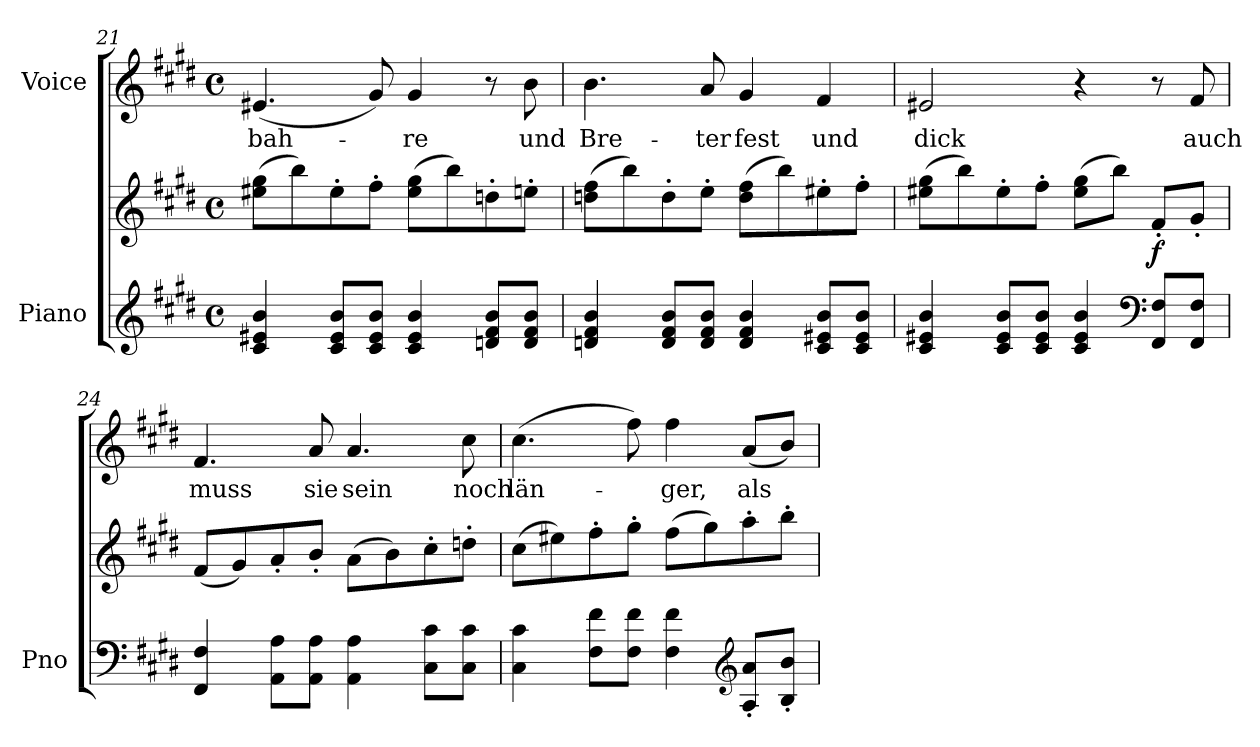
**kern	**kern	**dynam	**kern	**text
*part2	*part2	*part2	*part1	*part1
*staff3	*staff2	*staff2/3	*staff1	*staff1
*I"Piano	*	*	*I"Voice	*
*I'Pno	*	*	*	*
!!LO:PB:g=z
*clefG2	*clefG2	*	*clefG2	*
*k[f#c#g#d#]	*k[f#c#g#d#]	*	*k[f#c#g#d#]	*
*M4/4	*M4/4	*	*M4/4	*
*met(c)	*met(c)	*	*met(c)	*
=21	=21	=21	=21	=21
!	!	!	!	!LO:LY:b
4c#/ 4e#X/ 4b/	(8ee#X\ 8gg#\L	.	(4.e#X/	-bah-
.	8bb\)	.	.	.
8c#/ 8e#/ 8b/L	8ee#'\	.	.	.
8c#/ 8e#/ 8b/J	8ff#'\J	.	8g#/)	.
!	!	!	!	!LO:LY:b
4c#/ 4e#/ 4b/	(8ee#\ 8gg#\L	.	4g#/	-re
.	8bb\)	.	.	.
8dn/ 8f#/ 8b/L	8ddn'\	.	8r	.
!	!	!	!	!LO:LY:b
8d/ 8f#/ 8b/J	8een'\J	.	8b\	und
=22	=22	=22	=22	=22
!	!	!	!	!LO:LY:b
4dn/ 4f#/ 4b/	(8ddn\ 8ff#\L	.	4.b\	Bre-
.	8bb\)	.	.	.
8d/ 8f#/ 8b/L	8dd'\	.	.	.
!	!	!	!	!LO:LY:b
8d/ 8f#/ 8b/J	8ee'\J	.	8a/	-ter
!	!	!	!	!LO:LY:b
4d/ 4f#/ 4b/	(8dd\ 8ff#\L	.	4g#/	fest
.	8bb\)	.	.	.
!	!	!	!	!LO:LY:b
8c#/ 8e#X/ 8b/L	8ee#X'\	.	4f#/	und
8c#/ 8e#/ 8b/J	8ff#'\J	.	.	.
=23	=23	=23	=23	=23
!	!	!	!	!LO:LY:b
4c#/ 4e#X/ 4b/	(8ee#X\ 8gg#\L	.	2e#X/	dick
.	8bb\)	.	.	.
8c#/ 8e#/ 8b/L	8ee#'\	.	.	.
8c#/ 8e#/ 8b/J	8ff#'\J	.	.	.
4c#/ 4e#/ 4b/	(8ee#\ 8gg#\L	.	4r	.
.	8bb\J)	.	.	.
*clefF4	*	*	*	*
!	!	!LO:DY:b	!	!
8FF#/ 8F#/L	8f#'/L	f	8r	.
!	!	!	!	!LO:LY:b
8FF#/ 8F#/J	8g#'/J	.	8f#/	auch
=24	=24	=24	=24	=24
!	!	!	!	!LO:LY:b
4FF#/ 4F#/	(8f#/L	.	4.f#/	muss
.	8g#/)	.	.	.
8AA\ 8A\L	8a'/	.	.	.
!	!	!	!	!LO:LY:b
8AA\ 8A\J	8b'/J	.	8a/	sie
!	!	!	!	!LO:LY:b
4AA\ 4A\	(8a\L	.	4.a/	sein
.	8b\)	.	.	.
8C#\ 8c#\L	8cc#'\	.	.	.
!	!	!	!	!LO:LY:b
8C#\ 8c#\J	8ddn'\J	.	8cc#\	noch
!!LO:LB:g=z
=25	=25	=25	=25	=25
!	!	!	!	!LO:LY:b
4C#\ 4c#\	(8cc#\L	.	(4.cc#\	län-
.	8ee#X\)	.	.	.
8F#\ 8f#\L	8ff#'\	.	.	.
8F#\ 8f#\J	8gg#'\J	.	8ff#\)	.
!	!	!	!	!LO:LY:b
4F#\ 4f#\	(8ff#\L	.	4ff#\	-ger,
.	8gg#\)	.	.	.
*clefG2	*	*	*	*
!	!	!	!	!LO:LY:b
8A/' 8a/'L	8aa'\	.	(8a/L	als
8B/' 8b/'J	8bb'\J	.	8b/J)	.
=	=	=	=	=
*-	*-	*-	*-	*-
